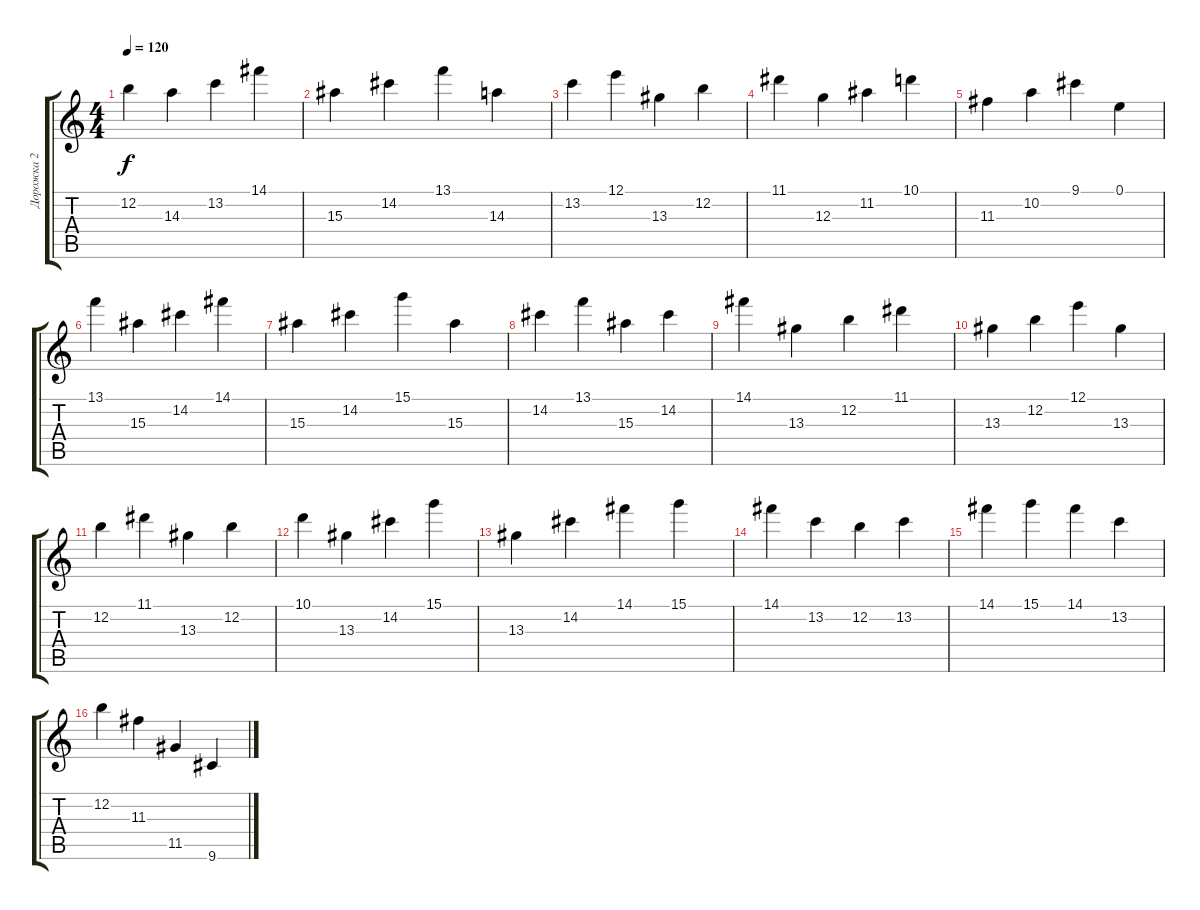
\track ("Дорожка 2" "Дорожка 2") {instrument acousticguitarsteel}
\staff {score tabs}
\tuning (E4 B3 G3 D3 A2 E2) {hide}
\ts (4 4)
\tempo 120
\clef g2
\ks c
12.2.4{dy f} 14.3.4 13.2.4 14.1.4 |
15.3.4 14.2.4 13.1.4 14.3.4 |
13.2.4 12.1.4 13.3.4 12.2.4 |
11.1.4 12.3.4 11.2.4 10.1.4 |
11.3.4 10.2.4 9.1.4 0.1.4 |
13.1.4 15.3.4 14.2.4 14.1.4 |
15.3.4 14.2.4 15.1.4 15.3.4 |
14.2.4 13.1.4 15.3.4 14.2.4 |
14.1.4 13.3.4 12.2.4 11.1.4 |
13.3.4 12.2.4 12.1.4 13.3.4 |
12.2.4 11.1.4 13.3.4 12.2.4 |
10.1.4 13.3.4 14.2.4 15.1.4 |
13.3.4 14.2.4 14.1.4 15.1.4 |
14.1.4 13.2.4 12.2.4 13.2.4 |
14.1.4 15.1.4 14.1.4 13.2.4 |
12.2.4 11.3.4 11.5.4 9.6.4
